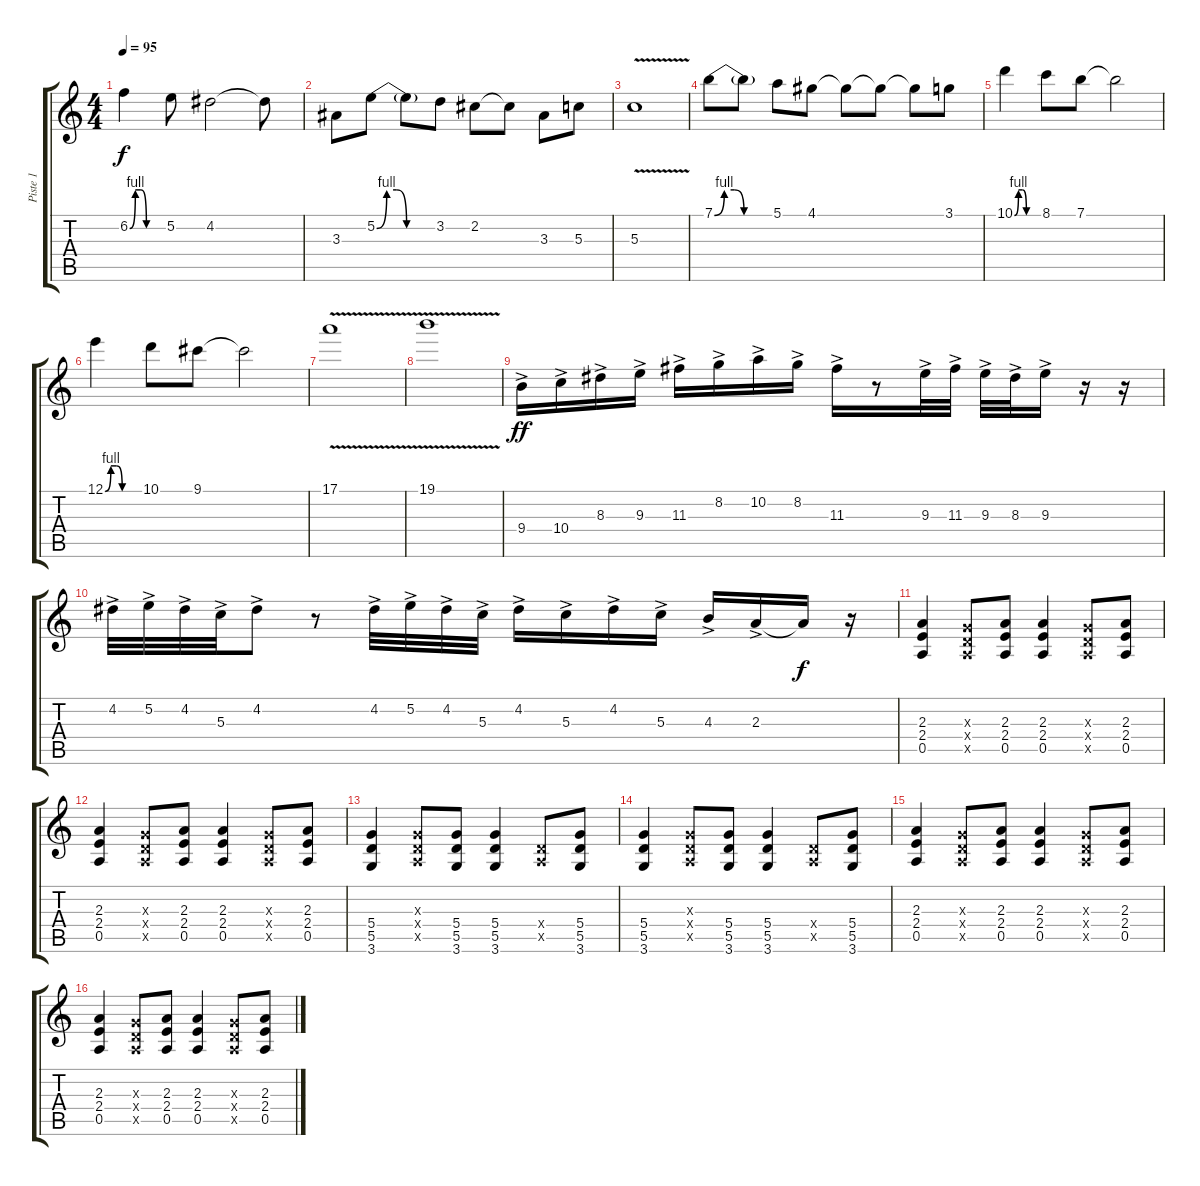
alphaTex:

\track ("Piste 1" "Piste 1") {instrument distortionguitar}
\staff {score tabs}
\tuning (E4 B3 G3 D3 A2 E2) {hide}
\ts (4 4)
\tempo 95
\clef g2
\ks c
6.2{be (custom 0 0 10 4 20 4 30 0 60 0)}.4{dy f} 5.2.8 4.2.2 4.2{t}.8 |
3.3.8 5.2{be (custom 0 0 10 4 20 4 30 0 60 0)}.8 5.2{t}.8 3.2.8 2.2.8 2.2{t}.8 3.3.8 5.3.8 |
5.3{v}.1 |
7.1{be (custom 0 0 10 4 20 4 30 0 60 0)}.8 7.1{t}.8 5.1.8 4.1.8 4.1{t}.8 4.1{t}.8 4.1{t}.8 3.1.8 |
10.1{be (custom 0 0 10 4 20 4 30 0 60 0)}.4 8.1.8 7.1.8 7.1{t}.2 |
12.1{be (custom 0 0 10 4 20 4 30 0 60 0)}.4 10.1.8 9.1.8 9.1{t}.2 |
17.1{v}.1 |
19.1{v}.1 |
9.4{ac}.16{dy ff} 10.4{ac}.16 8.3{ac}.16 9.3{ac}.16 11.3{ac}.16 8.2{ac}.16 10.2{ac}.16 8.2{ac}.16 11.3{ac}.16 r.8 9.3{ac}.32 11.3{ac}.32 9.3{ac}.32 8.3{ac}.32 9.3{ac}.16 r.16 r.16 |
4.2{ac}.32 5.2{ac}.32 4.2{ac}.32 5.3{ac}.32 4.2{ac}.8 r.8 4.2{ac}.32 5.2{ac}.32 4.2{ac}.32 5.3{ac}.32 4.2{ac}.16 5.3{ac}.16 4.2{ac}.16 5.3{ac}.16 4.3{ac}.16 2.3{ac}.16 2.3{t}.16{dy f} r.16 |
(2.3 2.4 0.5).4 (0.3{x} 0.4{x} 0.5{x}).8 (2.3 2.4 0.5).8 (2.3 2.4 0.5).4 (0.3{x} 0.4{x} 0.5{x}).8 (2.3 2.4 0.5).8 |
(2.3 2.4 0.5).4 (0.3{x} 0.4{x} 0.5{x}).8 (2.3 2.4 0.5).8 (2.3 2.4 0.5).4 (0.3{x} 0.4{x} 0.5{x}).8 (2.3 2.4 0.5).8 |
(5.4 5.5 3.6).4 (0.3{x} 0.4{x} 0.5{x}).8 (5.4 5.5 3.6).8 (5.4 5.5 3.6).4 (0.4{x} 0.5{x}).8 (5.4 5.5 3.6).8 |
(5.4 5.5 3.6).4 (0.3{x} 0.4{x} 0.5{x}).8 (5.4 5.5 3.6).8 (5.4 5.5 3.6).4 (0.4{x} 0.5{x}).8 (5.4 5.5 3.6).8 |
(2.3 2.4 0.5).4 (0.3{x} 0.4{x} 0.5{x}).8 (2.3 2.4 0.5).8 (2.3 2.4 0.5).4 (0.3{x} 0.4{x} 0.5{x}).8 (2.3 2.4 0.5).8 |
(2.3 2.4 0.5).4 (0.3{x} 0.4{x} 0.5{x}).8 (2.3 2.4 0.5).8 (2.3 2.4 0.5).4 (0.3{x} 0.4{x} 0.5{x}).8 (2.3 2.4 0.5).8
